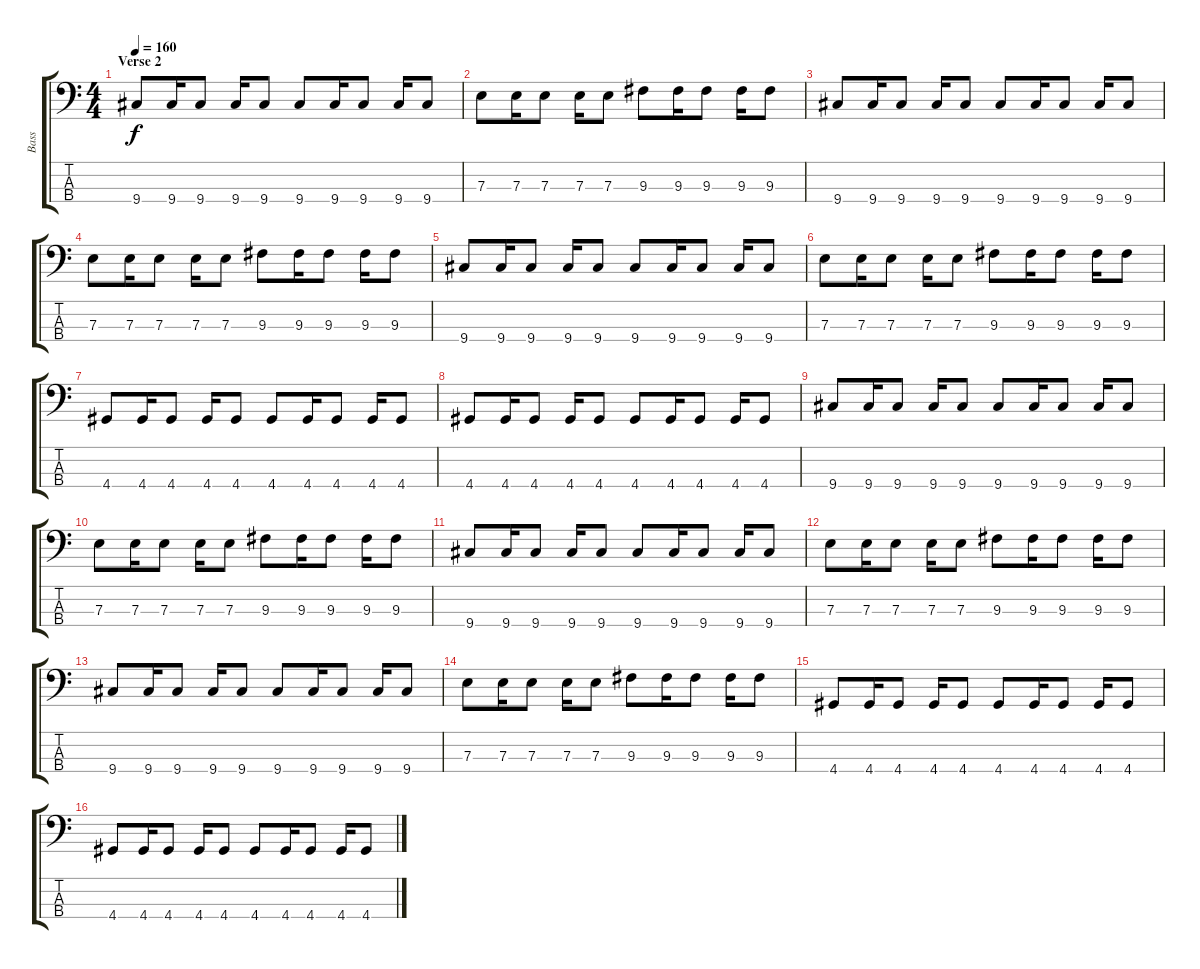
\track ("Bass" "Bass") {instrument electricbassfinger}
\staff {score tabs}
\tuning (G2 D2 A1 E1) {hide}
\ts (4 4)
\section ("" "Verse 2")
\tempo 160
\clef f4
\ks c
9.4.8{dy f} 9.4.16 9.4.8 9.4.16 9.4.8 9.4.8 9.4.16 9.4.8 9.4.16 9.4.8 |
7.3.8 7.3.16 7.3.8 7.3.16 7.3.8 9.3.8 9.3.16 9.3.8 9.3.16 9.3.8 |
9.4.8 9.4.16 9.4.8 9.4.16 9.4.8 9.4.8 9.4.16 9.4.8 9.4.16 9.4.8 |
7.3.8 7.3.16 7.3.8 7.3.16 7.3.8 9.3.8 9.3.16 9.3.8 9.3.16 9.3.8 |
9.4.8 9.4.16 9.4.8 9.4.16 9.4.8 9.4.8 9.4.16 9.4.8 9.4.16 9.4.8 |
7.3.8 7.3.16 7.3.8 7.3.16 7.3.8 9.3.8 9.3.16 9.3.8 9.3.16 9.3.8 |
4.4.8 4.4.16 4.4.8 4.4.16 4.4.8 4.4.8 4.4.16 4.4.8 4.4.16 4.4.8 |
4.4.8 4.4.16 4.4.8 4.4.16 4.4.8 4.4.8 4.4.16 4.4.8 4.4.16 4.4.8 |
9.4.8 9.4.16 9.4.8 9.4.16 9.4.8 9.4.8 9.4.16 9.4.8 9.4.16 9.4.8 |
7.3.8 7.3.16 7.3.8 7.3.16 7.3.8 9.3.8 9.3.16 9.3.8 9.3.16 9.3.8 |
9.4.8 9.4.16 9.4.8 9.4.16 9.4.8 9.4.8 9.4.16 9.4.8 9.4.16 9.4.8 |
7.3.8 7.3.16 7.3.8 7.3.16 7.3.8 9.3.8 9.3.16 9.3.8 9.3.16 9.3.8 |
9.4.8 9.4.16 9.4.8 9.4.16 9.4.8 9.4.8 9.4.16 9.4.8 9.4.16 9.4.8 |
7.3.8 7.3.16 7.3.8 7.3.16 7.3.8 9.3.8 9.3.16 9.3.8 9.3.16 9.3.8 |
4.4.8 4.4.16 4.4.8 4.4.16 4.4.8 4.4.8 4.4.16 4.4.8 4.4.16 4.4.8 |
4.4.8 4.4.16 4.4.8 4.4.16 4.4.8 4.4.8 4.4.16 4.4.8 4.4.16 4.4.8
